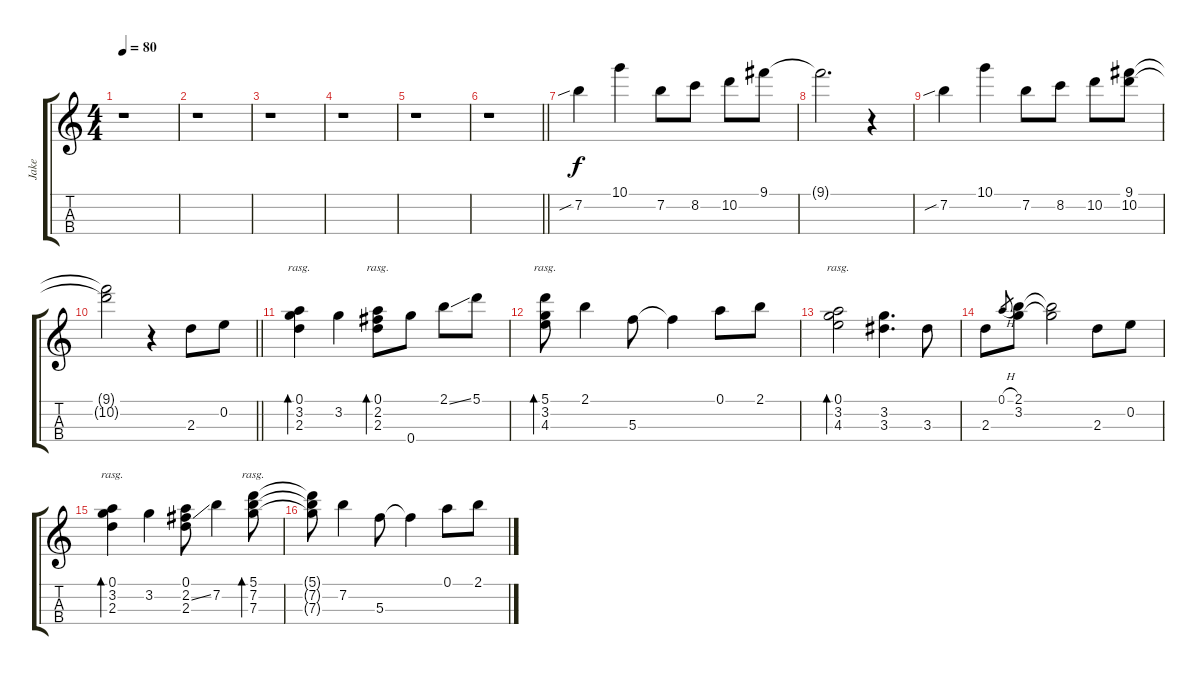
\track ("Jake" "Jake") {instrument acousticguitarnylon}
\staff {score tabs}
\tuning (A4 E4 C4 G4) {hide}
\ts (4 4)
\tempo 80
\clef g2
\ks c
r.1{dy f} |
r.1 |
r.1 |
r.1 |
r.1 |
\barLineRight lightlight
r.1 |
7.2{sib}.4 10.1.4 7.2.8 8.2.8 10.2.8 9.1.8 |
9.1{t}.2{d} r.4 |
7.2{sib}.4 10.1.4 7.2.8 8.2.8 10.2.8 (9.1 10.2).8 |
\barLineRight lightlight
(9.1{t} 10.2{t}).2 r.4 2.3.8 0.2.8 |
(0.1 3.2 2.3).4{bd 240 rasg ii} 3.2.4 (0.1 2.2 2.3).8{bd 240 rasg ii} 0.4.8 2.1{ss}.8 5.1.8 |
(5.1 3.2 4.3).8{bd 240 rasg ii} 2.1.4 5.3.8 5.3{t}.4 0.1.8 2.1.8 |
(0.1 3.2 4.3).2{bd 240 rasg ii} (3.2 3.3).4{d} 3.3.8 |
2.3.8 0.1{h}.8{gr} (2.1 3.2).8 (2.1{t} 3.2{t}).2 2.3.8 0.2.8 |
(0.1 3.2 2.3).4{bd 240 rasg ii} 3.2.4 (0.1 2.2{ss} 2.3).8 7.2.4 (5.1 7.2 7.3).8{bd 240 rasg ii} |
(5.1{t} 7.2{t} 7.3{t}).8 7.2.4 5.3.8 5.3{t}.4 0.1.8 2.1.8
